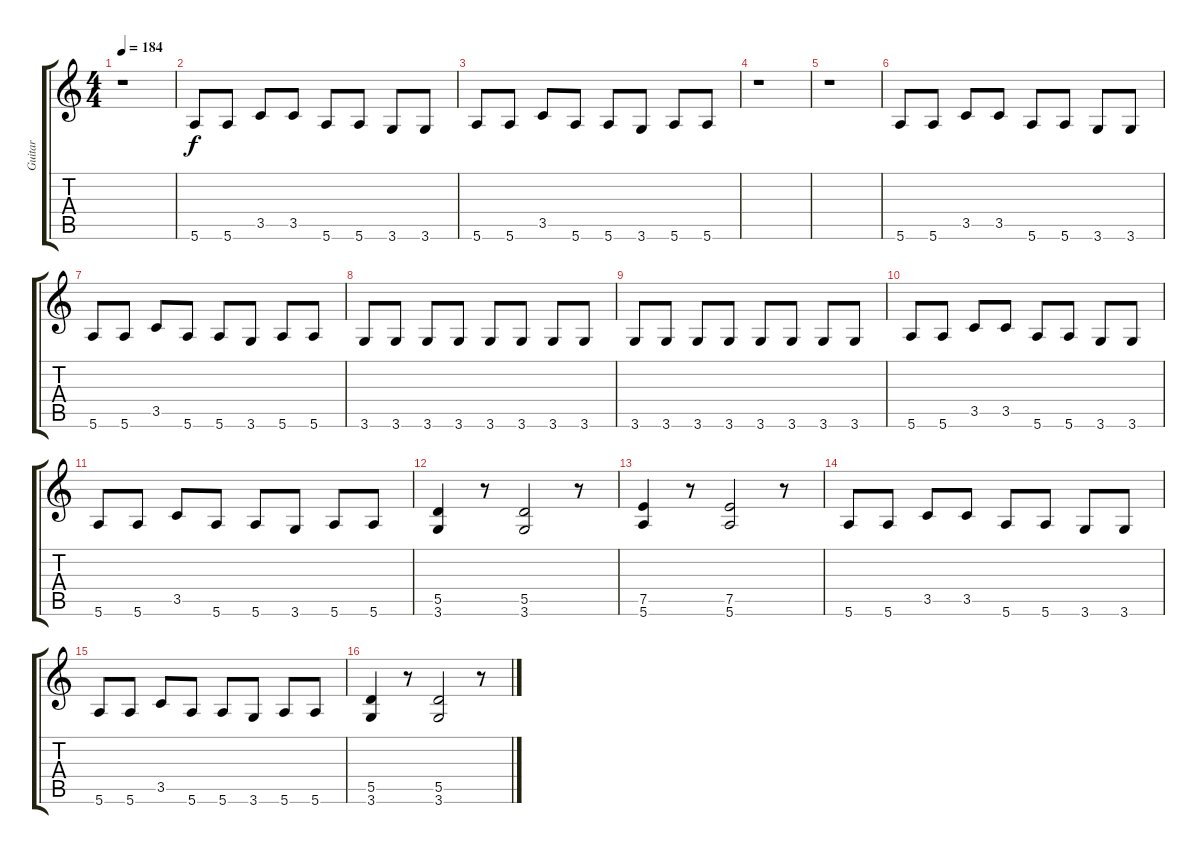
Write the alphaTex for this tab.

\track ("Guitar" "Guitar") {instrument distortionguitar}
\staff {score tabs}
\tuning (E4 B3 G3 D3 A2 E2) {hide}
\ts (4 4)
\tempo 184
\clef g2
\ks c
r.1{dy f} |
5.6.8 5.6.8 3.5.8 3.5.8 5.6.8 5.6.8 3.6.8 3.6.8 |
5.6.8 5.6.8 3.5.8 5.6.8 5.6.8 3.6.8 5.6.8 5.6.8 |
r.1 |
r.1 |
5.6.8 5.6.8 3.5.8 3.5.8 5.6.8 5.6.8 3.6.8 3.6.8 |
5.6.8 5.6.8 3.5.8 5.6.8 5.6.8 3.6.8 5.6.8 5.6.8 |
3.6.8 3.6.8 3.6.8 3.6.8 3.6.8 3.6.8 3.6.8 3.6.8 |
3.6.8 3.6.8 3.6.8 3.6.8 3.6.8 3.6.8 3.6.8 3.6.8 |
5.6.8 5.6.8 3.5.8 3.5.8 5.6.8 5.6.8 3.6.8 3.6.8 |
5.6.8 5.6.8 3.5.8 5.6.8 5.6.8 3.6.8 5.6.8 5.6.8 |
(5.5 3.6).4 r.8 (5.5 3.6).2 r.8 |
(7.5 5.6).4 r.8 (7.5 5.6).2 r.8 |
5.6.8 5.6.8 3.5.8 3.5.8 5.6.8 5.6.8 3.6.8 3.6.8 |
5.6.8 5.6.8 3.5.8 5.6.8 5.6.8 3.6.8 5.6.8 5.6.8 |
(5.5 3.6).4 r.8 (5.5 3.6).2 r.8
